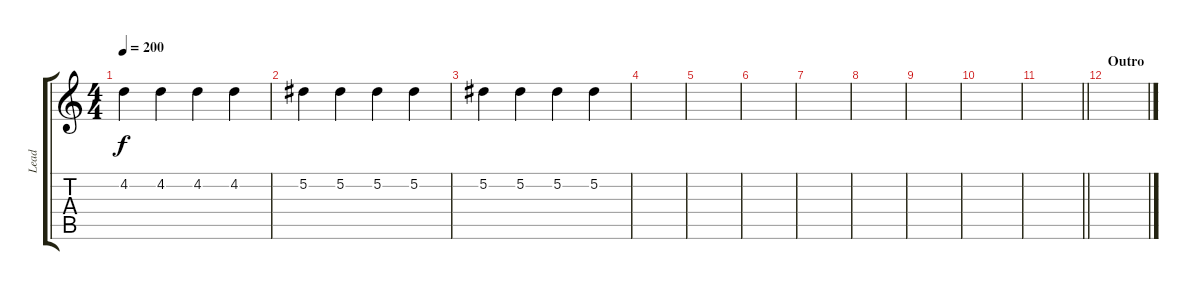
\track ("Lead" "Lead") {instrument distortionguitar}
\staff {score tabs}
\tuning (Eb4 Bb3 Gb3 Db3 Ab2 Eb2) {hide}
\ts (4 4)
\tempo 200
\clef g2
\ks c
4.2.4{dy f} 4.2.4 4.2.4 4.2.4 |
5.2.4{volume 7} 5.2.4{volume 6} 5.2.4{volume 5} 5.2.4{volume 4} |
5.2.4{volume 3} 5.2.4{volume 2} 5.2.4{volume 1} 5.2.4{volume 0} |
|
|
|
|
|
|
|
\barLineRight lightlight
|
\section ("" "Outro")
